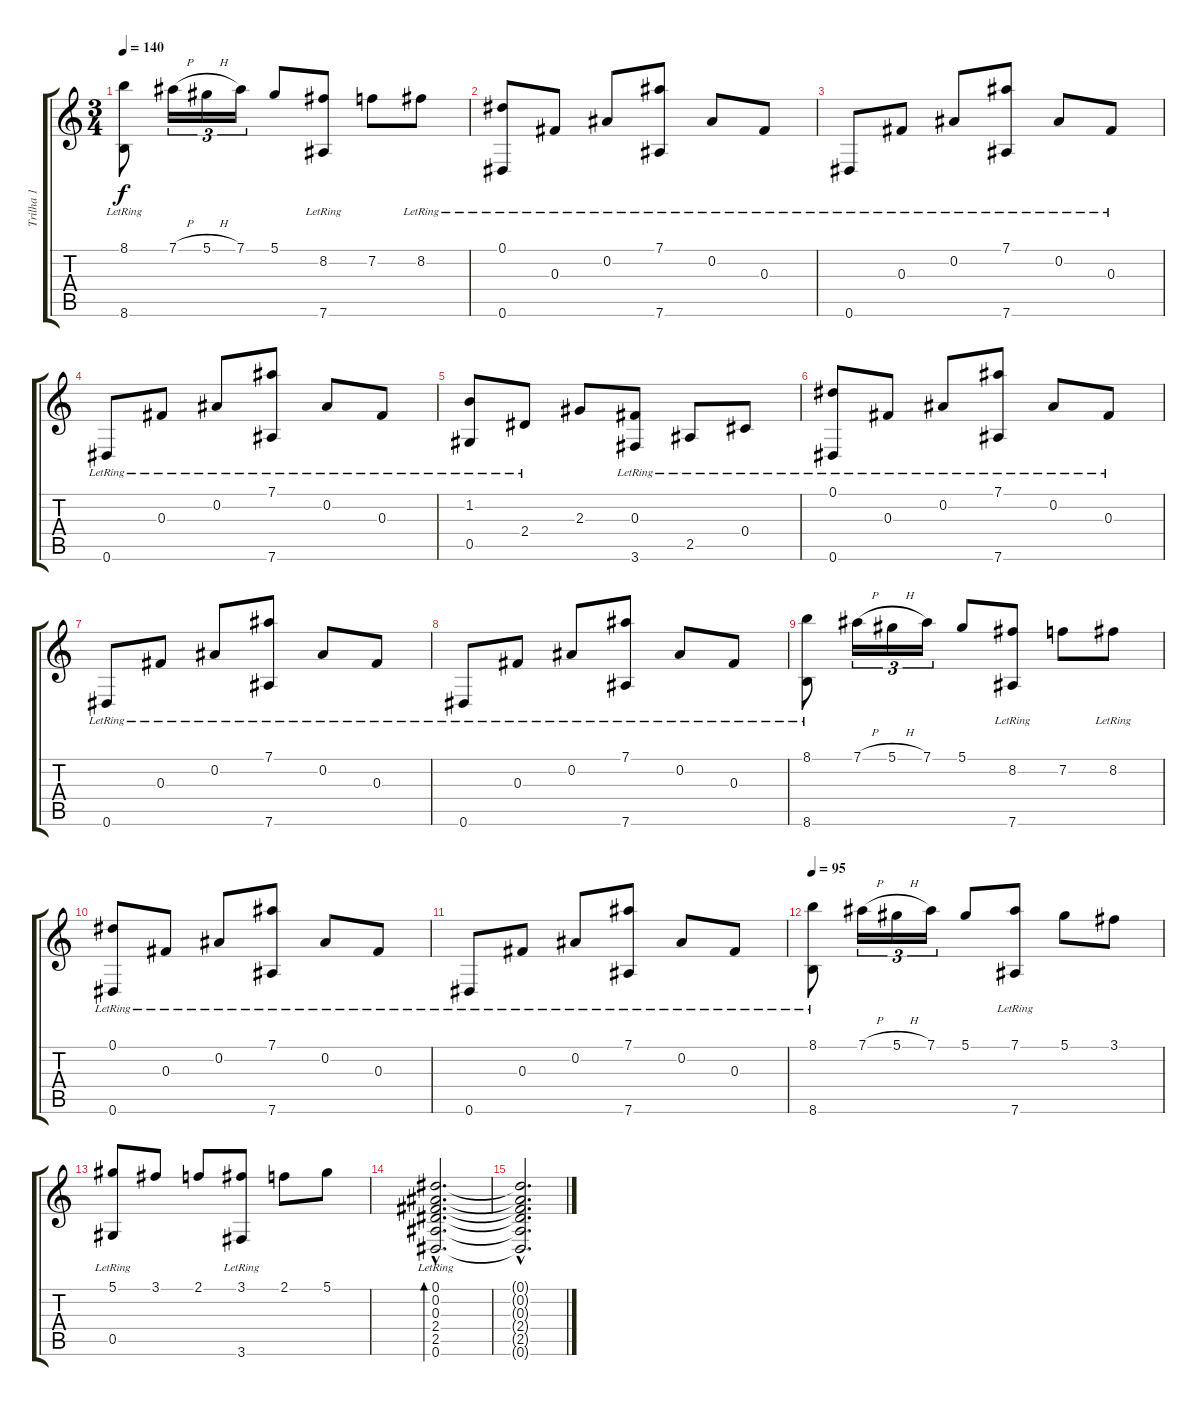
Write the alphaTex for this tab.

\track ("Trilha 1" "Trilha 1") {instrument acousticguitarnylon}
\staff {score tabs}
\tuning (Eb4 Bb3 Gb3 Db3 Ab2 Eb2) {hide}
\ts (3 4)
\tempo 140
\clef g2
\ks c
(8.1 8.6{lr}).8{dy f} 7.1{h}.16{tu (3 2)} 5.1{h}.16{tu (3 2)} 7.1.16{tu (3 2)} 5.1.8 (8.2 7.6{lr}).8 7.2.8 8.2{lr}.8 |
(0.1{lr} 0.6{lr}).8 0.3{lr}.8 0.2{lr}.8 (7.1{lr} 7.6{lr}).8 0.2{lr}.8 0.3{lr}.8 |
0.6{lr}.8 0.3{lr}.8 0.2{lr}.8 (7.1{lr} 7.6{lr}).8 0.2{lr}.8 0.3{lr}.8 |
0.6{lr}.8 0.3{lr}.8 0.2{lr}.8 (7.1{lr} 7.6{lr}).8 0.2{lr}.8 0.3{lr}.8 |
(1.2{lr} 0.5{lr}).8 2.4{lr}.8 2.3.8 (0.3{lr} 3.6{lr}).8 2.5{lr}.8 0.4{lr}.8 |
(0.1{lr} 0.6{lr}).8 0.3{lr}.8 0.2{lr}.8 (7.1{lr} 7.6{lr}).8 0.2{lr}.8 0.3{lr}.8 |
0.6{lr}.8 0.3{lr}.8 0.2{lr}.8 (7.1{lr} 7.6{lr}).8 0.2{lr}.8 0.3{lr}.8 |
0.6{lr}.8 0.3{lr}.8 0.2{lr}.8 (7.1{lr} 7.6{lr}).8 0.2{lr}.8 0.3{lr}.8 |
(8.1 8.6{lr}).8 7.1{h}.16{tu (3 2)} 5.1{h}.16{tu (3 2)} 7.1.16{tu (3 2)} 5.1.8 (8.2 7.6{lr}).8 7.2.8 8.2{lr}.8 |
(0.1{lr} 0.6{lr}).8 0.3{lr}.8 0.2{lr}.8 (7.1{lr} 7.6{lr}).8 0.2{lr}.8 0.3{lr}.8 |
0.6{lr}.8 0.3{lr}.8 0.2{lr}.8 (7.1{lr} 7.6{lr}).8 0.2{lr}.8 0.3{lr}.8 |
\tempo 95
(8.1 8.6{lr}).8 7.1{h}.16{tu (3 2)} 5.1{h}.16{tu (3 2)} 7.1.16{tu (3 2)} 5.1.8 (7.1 7.6{lr}).8 5.1.8 3.1.8 |
(5.1 0.5{lr}).8 3.1.8 2.1.8 (3.1 3.6{lr}).8 2.1.8 5.1.8 |
(0.1{hac lr} 0.2{hac lr} 0.3{hac lr} 2.4{hac lr} 2.5{hac lr} 0.6{hac lr}).2{d bd 480} |
(0.1{hac t} 0.2{hac t} 0.3{hac t} 2.4{hac t} 2.5{hac t} 0.6{hac t}).2{d}
